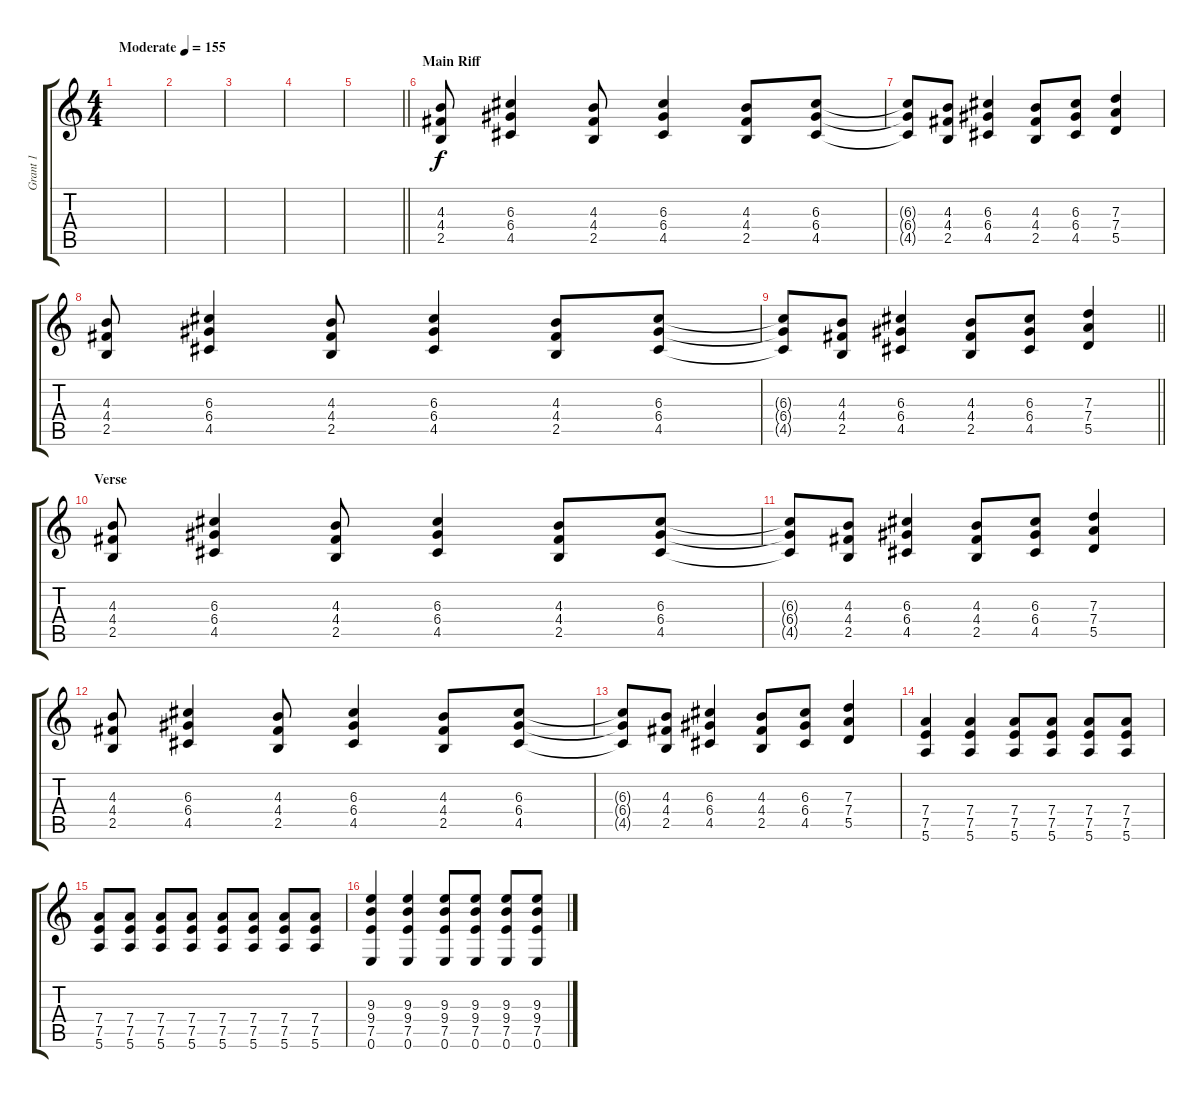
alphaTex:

\track ("Grant 1" "Grant 1") {instrument overdrivenguitar}
\staff {score tabs}
\tuning (E4 B3 G3 D3 A2 E2) {hide}
\ts (4 4)
\tempo (155 "Moderate")
\clef g2
\ks c
|
|
|
|
\barLineRight lightlight
|
\section ("" "Main Riff")
(4.3 4.4 2.5).8 (6.3 6.4 4.5).4 (4.3 4.4 2.5).8 (6.3 6.4 4.5).4 (4.3 4.4 2.5).8 (6.3 6.4 4.5).8 |
(6.3{t} 6.4{t} 4.5{t}).8 (4.3 4.4 2.5).8 (6.3 6.4 4.5).4 (4.3 4.4 2.5).8 (6.3 6.4 4.5).8 (7.3 7.4 5.5).4 |
(4.3 4.4 2.5).8 (6.3 6.4 4.5).4 (4.3 4.4 2.5).8 (6.3 6.4 4.5).4 (4.3 4.4 2.5).8 (6.3 6.4 4.5).8 |
\barLineRight lightlight
(6.3{t} 6.4{t} 4.5{t}).8 (4.3 4.4 2.5).8 (6.3 6.4 4.5).4 (4.3 4.4 2.5).8 (6.3 6.4 4.5).8 (7.3 7.4 5.5).4 |
\section ("" "Verse")
(4.3 4.4 2.5).8 (6.3 6.4 4.5).4 (4.3 4.4 2.5).8 (6.3 6.4 4.5).4 (4.3 4.4 2.5).8 (6.3 6.4 4.5).8 |
(6.3{t} 6.4{t} 4.5{t}).8 (4.3 4.4 2.5).8 (6.3 6.4 4.5).4 (4.3 4.4 2.5).8 (6.3 6.4 4.5).8 (7.3 7.4 5.5).4 |
(4.3 4.4 2.5).8 (6.3 6.4 4.5).4 (4.3 4.4 2.5).8 (6.3 6.4 4.5).4 (4.3 4.4 2.5).8 (6.3 6.4 4.5).8 |
(6.3{t} 6.4{t} 4.5{t}).8 (4.3 4.4 2.5).8 (6.3 6.4 4.5).4 (4.3 4.4 2.5).8 (6.3 6.4 4.5).8 (7.3 7.4 5.5).4 |
(7.4 7.5 5.6).4 (7.4 7.5 5.6).4 (7.4 7.5 5.6).8 (7.4 7.5 5.6).8 (7.4 7.5 5.6).8 (7.4 7.5 5.6).8 |
(7.4 7.5 5.6).8 (7.4 7.5 5.6).8 (7.4 7.5 5.6).8 (7.4 7.5 5.6).8 (7.4 7.5 5.6).8 (7.4 7.5 5.6).8 (7.4 7.5 5.6).8 (7.4 7.5 5.6).8 |
(9.3 9.4 7.5 0.6).4 (9.3 9.4 7.5 0.6).4 (9.3 9.4 7.5 0.6).8 (9.3 9.4 7.5 0.6).8 (9.3 9.4 7.5 0.6).8 (9.3 9.4 7.5 0.6).8
